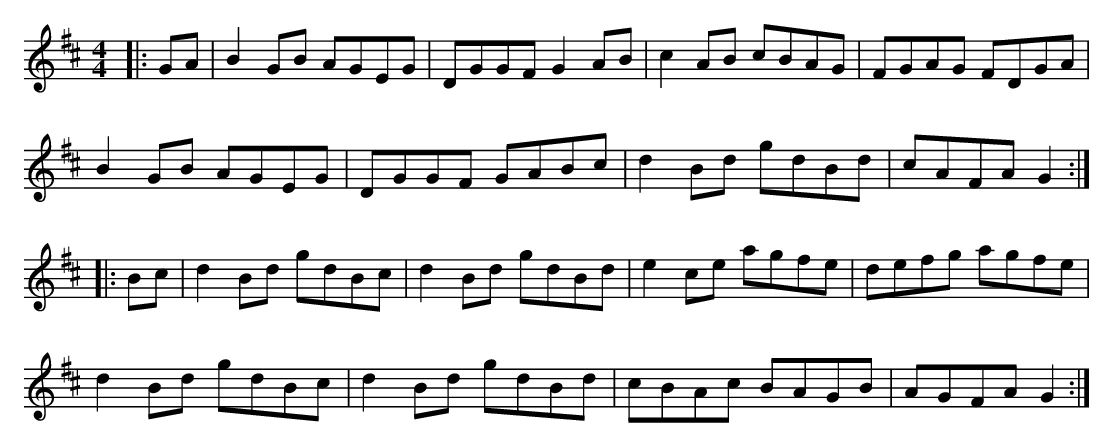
X:1
M:4/4
K:D
|:GA|B2 GB AGEG|DGGF G2AB|c2 AB cBAG|FGAG FDGA|
B2 GB AGEG|DGGF GABc|d2 Bd gdBd|cAFA G2:|
|:Bc|d2 Bd gdBc|d2 Bd gdBd|e2 ce agfe|defg agfe|
d2 Bd gdBc|d2 Bd gdBd|cBAc BAGB|AGFAG2:|
